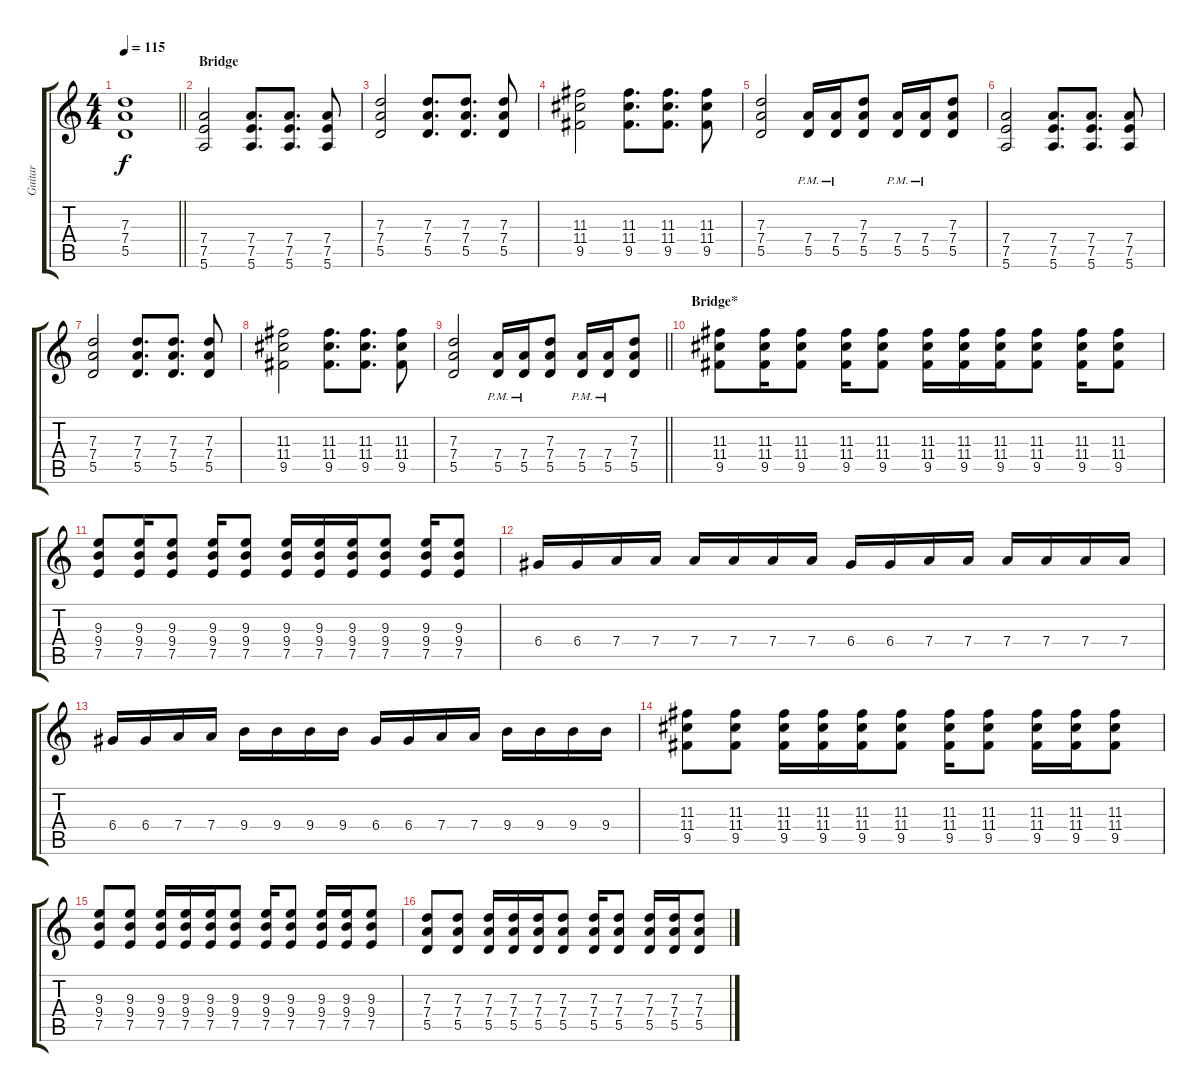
\track ("Guitar" "Guitar") {instrument distortionguitar}
\staff {score tabs}
\tuning (E4 B3 G3 D3 A2 E2) {hide}
\ts (4 4)
\tempo 115
\clef g2
\barLineRight lightlight
\ks c
(7.3{t} 7.4{t} 5.5{t}).1{dy f} |
\section ("" "Bridge")
(7.4 7.5 5.6).2{balance 0} (7.4 7.5 5.6).8{d} (7.4 7.5 5.6).8{d} (7.4 7.5 5.6).8 |
(7.3 7.4 5.5).2 (7.3 7.4 5.5).8{d} (7.3 7.4 5.5).8{d} (7.3 7.4 5.5).8 |
(11.3 11.4 9.5).2 (11.3 11.4 9.5).8{d} (11.3 11.4 9.5).8{d} (11.3 11.4 9.5).8 |
(7.3 7.4 5.5).2 (7.4{pm} 5.5{pm}).16 (7.4{pm} 5.5{pm}).16 (7.3 7.4 5.5).8 (7.4{pm} 5.5{pm}).16 (7.4{pm} 5.5{pm}).16 (7.3 7.4 5.5).8 |
(7.4 7.5 5.6).2 (7.4 7.5 5.6).8{d} (7.4 7.5 5.6).8{d} (7.4 7.5 5.6).8 |
(7.3 7.4 5.5).2 (7.3 7.4 5.5).8{d} (7.3 7.4 5.5).8{d} (7.3 7.4 5.5).8 |
(11.3 11.4 9.5).2 (11.3 11.4 9.5).8{d} (11.3 11.4 9.5).8{d} (11.3 11.4 9.5).8 |
\barLineRight lightlight
(7.3 7.4 5.5).2 (7.4{pm} 5.5{pm}).16 (7.4{pm} 5.5{pm}).16 (7.3 7.4 5.5).8 (7.4{pm} 5.5{pm}).16 (7.4{pm} 5.5{pm}).16 (7.3 7.4 5.5).8 |
\section ("" "Bridge*")
(11.3 11.4 9.5).8{balance 8} (11.3 11.4 9.5).16 (11.3 11.4 9.5).8 (11.3 11.4 9.5).16 (11.3 11.4 9.5).8 (11.3 11.4 9.5).16 (11.3 11.4 9.5).16 (11.3 11.4 9.5).16 (11.3 11.4 9.5).8 (11.3 11.4 9.5).16 (11.3 11.4 9.5).8 |
(9.3 9.4 7.5).8 (9.3 9.4 7.5).16 (9.3 9.4 7.5).8 (9.3 9.4 7.5).16 (9.3 9.4 7.5).8 (9.3 9.4 7.5).16 (9.3 9.4 7.5).16 (9.3 9.4 7.5).16 (9.3 9.4 7.5).8 (9.3 9.4 7.5).16 (9.3 9.4 7.5).8 |
6.4.16 6.4.16 7.4.16 7.4.16 7.4.16 7.4.16 7.4.16 7.4.16 6.4.16 6.4.16 7.4.16 7.4.16 7.4.16 7.4.16 7.4.16 7.4.16 |
6.4.16 6.4.16 7.4.16 7.4.16 9.4.16 9.4.16 9.4.16 9.4.16 6.4.16 6.4.16 7.4.16 7.4.16 9.4.16 9.4.16 9.4.16 9.4.16 |
(11.3 11.4 9.5).8 (11.3 11.4 9.5).8 (11.3 11.4 9.5).16 (11.3 11.4 9.5).16 (11.3 11.4 9.5).16 (11.3 11.4 9.5).8 (11.3 11.4 9.5).16 (11.3 11.4 9.5).8 (11.3 11.4 9.5).16 (11.3 11.4 9.5).16 (11.3 11.4 9.5).8 |
(9.3 9.4 7.5).8 (9.3 9.4 7.5).8 (9.3 9.4 7.5).16 (9.3 9.4 7.5).16 (9.3 9.4 7.5).16 (9.3 9.4 7.5).8 (9.3 9.4 7.5).16 (9.3 9.4 7.5).8 (9.3 9.4 7.5).16 (9.3 9.4 7.5).16 (9.3 9.4 7.5).8 |
(7.3 7.4 5.5).8 (7.3 7.4 5.5).8 (7.3 7.4 5.5).16 (7.3 7.4 5.5).16 (7.3 7.4 5.5).16 (7.3 7.4 5.5).8 (7.3 7.4 5.5).16 (7.3 7.4 5.5).8 (7.3 7.4 5.5).16 (7.3 7.4 5.5).16 (7.3 7.4 5.5).8
